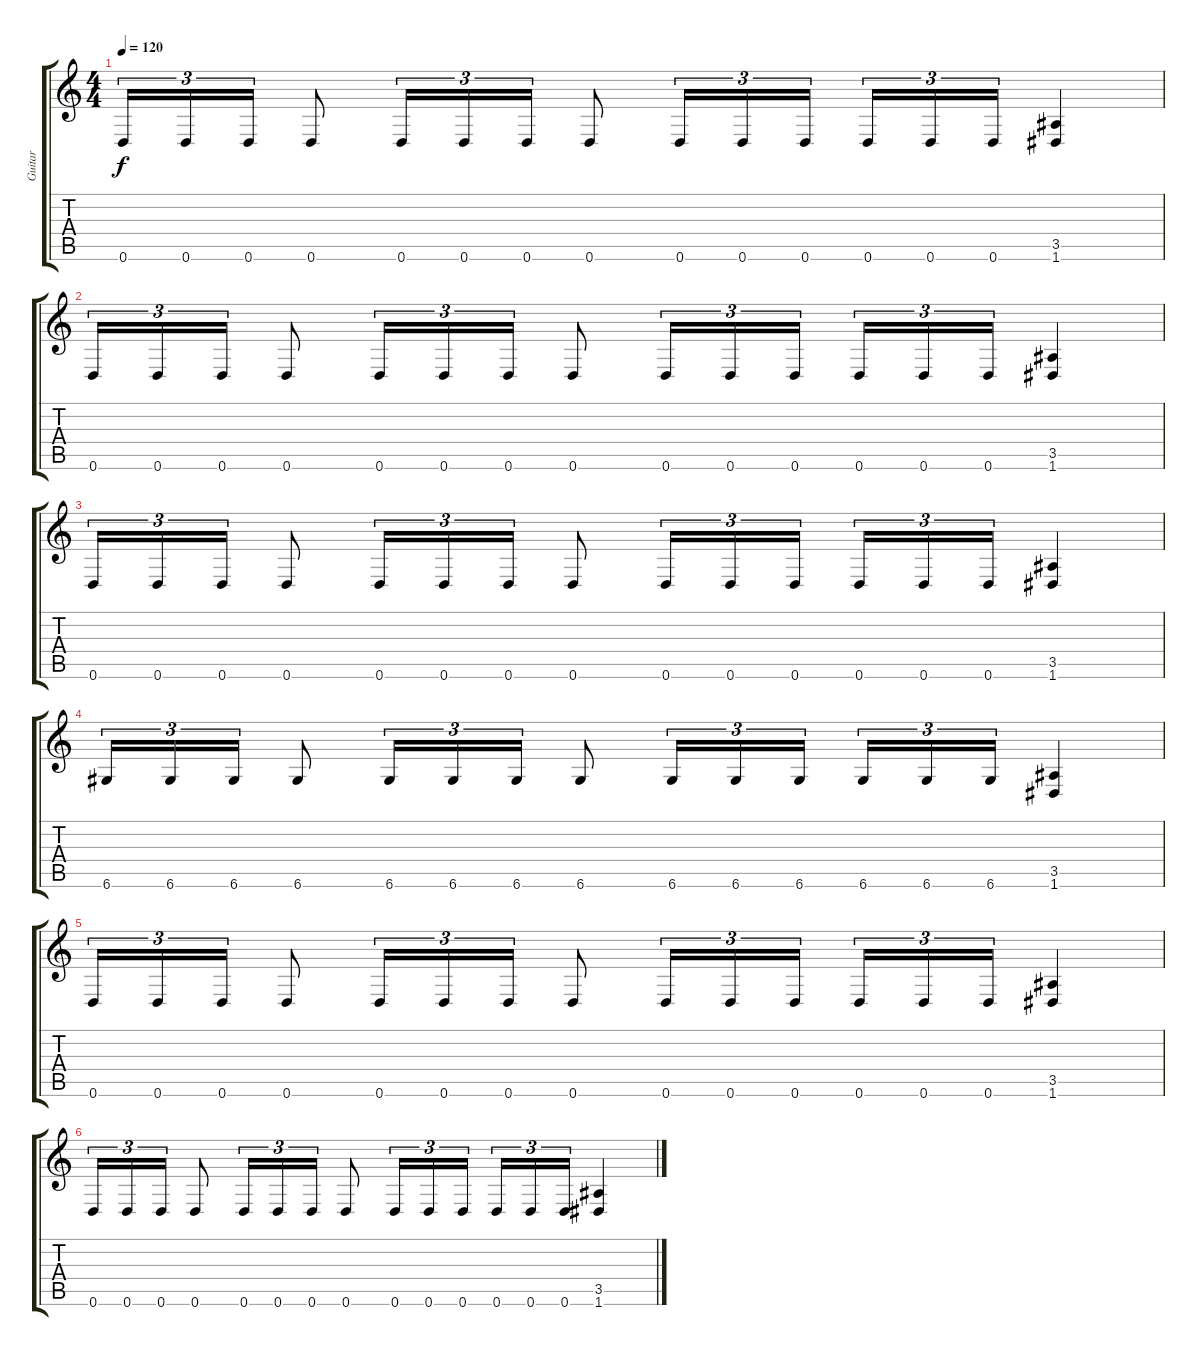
\track ("Guitar" "Guitar") {instrument distortionguitar}
\staff {score tabs}
\tuning (D4 A3 F3 C3 G2 D2) {hide}
\ts (4 4)
\tempo 120
\clef g2
\ks c
0.6.16{tu (3 2) dy f} 0.6.16{tu (3 2)} 0.6.16{tu (3 2)} 0.6.8 0.6.16{tu (3 2)} 0.6.16{tu (3 2)} 0.6.16{tu (3 2)} 0.6.8 0.6.16{tu (3 2)} 0.6.16{tu (3 2)} 0.6.16{tu (3 2) beam splitsecondary} 0.6.16{tu (3 2)} 0.6.16{tu (3 2)} 0.6.16{tu (3 2)} (3.5 1.6).4 |
0.6.16{tu (3 2)} 0.6.16{tu (3 2)} 0.6.16{tu (3 2)} 0.6.8 0.6.16{tu (3 2)} 0.6.16{tu (3 2)} 0.6.16{tu (3 2)} 0.6.8 0.6.16{tu (3 2)} 0.6.16{tu (3 2)} 0.6.16{tu (3 2) beam splitsecondary} 0.6.16{tu (3 2)} 0.6.16{tu (3 2)} 0.6.16{tu (3 2)} (3.5 1.6).4 |
0.6.16{tu (3 2)} 0.6.16{tu (3 2)} 0.6.16{tu (3 2)} 0.6.8 0.6.16{tu (3 2)} 0.6.16{tu (3 2)} 0.6.16{tu (3 2)} 0.6.8 0.6.16{tu (3 2)} 0.6.16{tu (3 2)} 0.6.16{tu (3 2) beam splitsecondary} 0.6.16{tu (3 2)} 0.6.16{tu (3 2)} 0.6.16{tu (3 2)} (3.5 1.6).4 |
6.6.16{tu (3 2)} 6.6.16{tu (3 2)} 6.6.16{tu (3 2)} 6.6.8 6.6.16{tu (3 2)} 6.6.16{tu (3 2)} 6.6.16{tu (3 2)} 6.6.8 6.6.16{tu (3 2)} 6.6.16{tu (3 2)} 6.6.16{tu (3 2) beam splitsecondary} 6.6.16{tu (3 2)} 6.6.16{tu (3 2)} 6.6.16{tu (3 2)} (3.5 1.6).4 |
0.6.16{tu (3 2)} 0.6.16{tu (3 2)} 0.6.16{tu (3 2)} 0.6.8 0.6.16{tu (3 2)} 0.6.16{tu (3 2)} 0.6.16{tu (3 2)} 0.6.8 0.6.16{tu (3 2)} 0.6.16{tu (3 2)} 0.6.16{tu (3 2) beam splitsecondary} 0.6.16{tu (3 2)} 0.6.16{tu (3 2)} 0.6.16{tu (3 2)} (3.5 1.6).4 |
0.6.16{tu (3 2)} 0.6.16{tu (3 2)} 0.6.16{tu (3 2)} 0.6.8 0.6.16{tu (3 2)} 0.6.16{tu (3 2)} 0.6.16{tu (3 2)} 0.6.8 0.6.16{tu (3 2)} 0.6.16{tu (3 2)} 0.6.16{tu (3 2) beam splitsecondary} 0.6.16{tu (3 2)} 0.6.16{tu (3 2)} 0.6.16{tu (3 2)} (3.5 1.6).4
